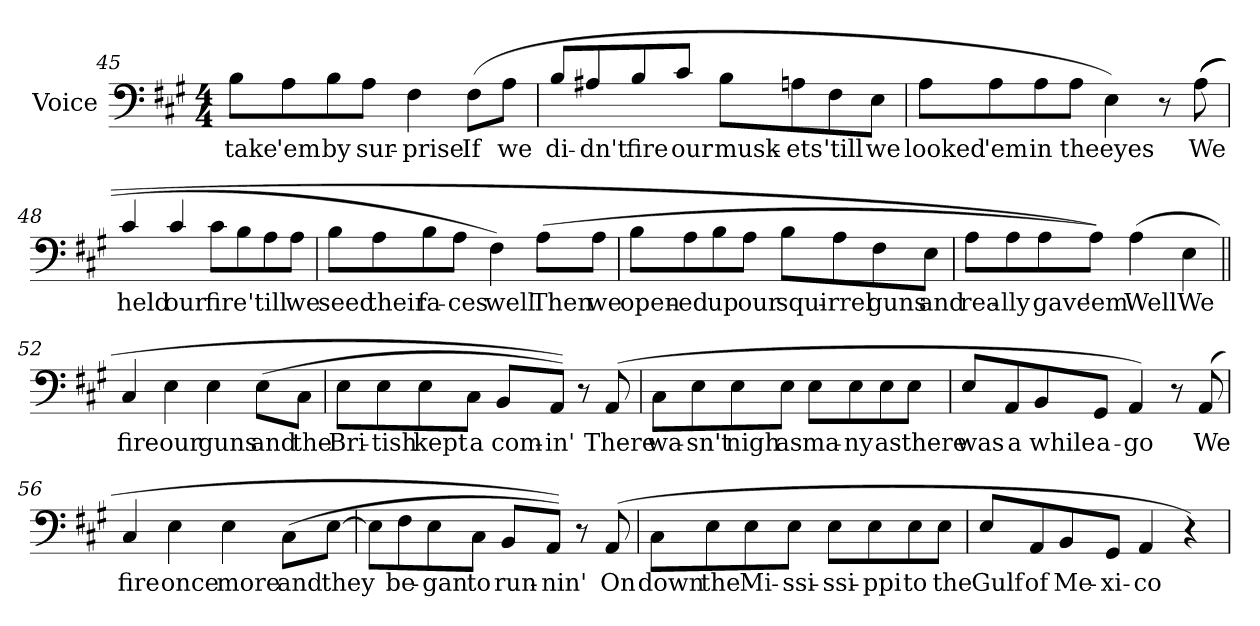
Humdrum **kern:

**kern	**text
*part1	*part1
*staff1	*staff1
*I"Voice	*
*I'Vo.	*
*clefF4	*
*k[f#c#g#]	*
*A:	*
*M4/4	*
=45	=45
!	!LO:LY:b:color=#000000
8Bi\L	take
!	!LO:LY:b:color=#000000
8Ai\	'em
!	!LO:LY:b:color=#000000
8Bi\	by
!	!LO:LY:b:color=#000000
8Ai\J	sur-
!	!LO:LY:b:color=#000000
4F#i\	-prise
!	!LO:LY:b:color=#000000
(8F#i\L	If
!	!LO:LY:b:color=#000000
8Ai\J	we
=46	=46
!	!LO:LY:b:color=#000000
8Bi/L	di-
!	!LO:LY:b:color=#000000
8A#Xi/	-dn't
!	!LO:LY:b:color=#000000
8Bi/	fire
!	!LO:LY:b:color=#000000
8c#i/J	our
!	!LO:LY:b:color=#000000
8Bi\L	musk-
!	!LO:LY:b:color=#000000
8Ani\	-ets
!	!LO:LY:b:color=#000000
8F#i\	'till
!	!LO:LY:b:color=#000000
8Ei\J	we
!!LO:LB:g=z
=47	=47
!	!LO:LY:b:color=#000000
8Ai\L	looked
!	!LO:LY:b:color=#000000
8Ai\	'em
!	!LO:LY:b:color=#000000
8Ai\	in
!	!LO:LY:b:color=#000000
8Ai\J	the
!	!LO:LY:b:color=#000000
4Ei\)	eyes
8r	.
!	!LO:LY:b:color=#000000
((8Ai\	We
=48	=48
!	!LO:LY:b:color=#000000
4c#i/	held
!	!LO:LY:b:color=#000000
4c#i/	our
!	!LO:LY:b:color=#000000
8c#i\L	fire
8Bi\	.
!	!LO:LY:b:color=#000000
8Ai\	'till
!	!LO:LY:b:color=#000000
8Ai\J	we
=49	=49
!	!LO:LY:b:color=#000000
8Bi\L	seed
!	!LO:LY:b:color=#000000
8Ai\	their
!	!LO:LY:b:color=#000000
8Bi\	fa-
!	!LO:LY:b:color=#000000
8Ai\J	-ces
!	!LO:LY:b:color=#000000
4F#i\)	well
!	!LO:LY:b:color=#000000
(8Ai\L	Then
!	!LO:LY:b:color=#000000
8Ai\J	we
=50	=50
!	!LO:LY:b:color=#000000
8Bi\L	open-
!	!LO:LY:b:color=#000000
8Ai\	-ed
!	!LO:LY:b:color=#000000
8Bi\	up
!	!LO:LY:b:color=#000000
8Ai\J	our
!	!LO:LY:b:color=#000000
8Bi\L	squi-
!	!LO:LY:b:color=#000000
8Ai\	-rrel
!	!LO:LY:b:color=#000000
8F#i\	guns
!	!LO:LY:b:color=#000000
8Ei\J	and
=51	=51
!	!LO:LY:b:color=#000000
8Ai\L	rea-
!	!LO:LY:b:color=#000000
8Ai\	-lly
!	!LO:LY:b:color=#000000
8Ai\	gave
!	!LO:LY:b:color=#000000
8Ai\J))	'em
!	!LO:LY:b:color=#000000
(4Ai\	Well
!	!LO:LY:b:color=#000000
4Ei\	We
!!LO:LB:g=z
=52||	=52||
!	!LO:LY:b:color=#000000
4C#i/	fire
!	!LO:LY:b:color=#000000
4Ei\	our
!	!LO:LY:b:color=#000000
4Ei\	guns
!	!LO:LY:b:color=#000000
(8Ei\L	and
!	!LO:LY:b:color=#000000
8C#i\J	the
=53	=53
!	!LO:LY:b:color=#000000
8Ei\L	Bri-
!	!LO:LY:b:color=#000000
8Ei\	-tish
!	!LO:LY:b:color=#000000
8Ei\	kept
!	!LO:LY:b:color=#000000
8C#i\J	a
!	!LO:LY:b:color=#000000
8BBi/L	com-
!	!LO:LY:b:color=#000000
8AAi/J))	-in'
8r	.
!	!LO:LY:b:color=#000000
(8AAi/	There
!!LO:LB:g=z
=54	=54
!	!LO:LY:b:color=#000000
8C#i\L	wa-
!	!LO:LY:b:color=#000000
8Ei\	-sn't
!	!LO:LY:b:color=#000000
8Ei\	nigh
!	!LO:LY:b:color=#000000
8Ei\J	as
!	!LO:LY:b:color=#000000
8Ei\L	ma-
!	!LO:LY:b:color=#000000
8Ei\	-ny
!	!LO:LY:b:color=#000000
8Ei\	as
!	!LO:LY:b:color=#000000
8Ei\J	there
=55	=55
!	!LO:LY:b:color=#000000
8Ei/L	was
!	!LO:LY:b:color=#000000
8AAi/	a
!	!LO:LY:b:color=#000000
8BBi/	while
!	!LO:LY:b:color=#000000
8GG#i/J	a-
!	!LO:LY:b:color=#000000
4AAi/)	-go
8r	.
!	!LO:LY:b:color=#000000
(8AAi/	We
=56	=56
!	!LO:LY:b:color=#000000
4C#i/	fire
!	!LO:LY:b:color=#000000
4Ei\	once
!	!LO:LY:b:color=#000000
4Ei\	more
!	!LO:LY:b:color=#000000
(8C#i\L	and
!	!LO:LY:b:color=#000000
[8Ei\J	they
!!LO:PB:g=z
=57	=57
8Ei\L]	.
!	!LO:LY:b:color=#000000
8F#i\	be-
!	!LO:LY:b:color=#000000
8Ei\	-gan
!	!LO:LY:b:color=#000000
8C#i\J	to
!	!LO:LY:b:color=#000000
8BBi/L	run-
!	!LO:LY:b:color=#000000
8AAi/J))	-nin'
8r	.
!	!LO:LY:b:color=#000000
(8AAi/	On
=58	=58
!	!LO:LY:b:color=#000000
8C#i\L	down
!	!LO:LY:b:color=#000000
8Ei\	the
!	!LO:LY:b:color=#000000
8Ei\	Mi-
!	!LO:LY:b:color=#000000
8Ei\J	-ssi-
!	!LO:LY:b:color=#000000
8Ei\L	-ssi-
!	!LO:LY:b:color=#000000
8Ei\	-ppi
!	!LO:LY:b:color=#000000
8Ei\	to
!	!LO:LY:b:color=#000000
8Ei\J	the
=59	=59
!	!LO:LY:b:color=#000000
8Ei/L	Gulf
!	!LO:LY:b:color=#000000
8AAi/	of
!	!LO:LY:b:color=#000000
8BBi/	Me-
!	!LO:LY:b:color=#000000
8GG#i/J	-xi-
!	!LO:LY:b:color=#000000
4AAi/	-co
4r)	.
=	=
*-	*-
